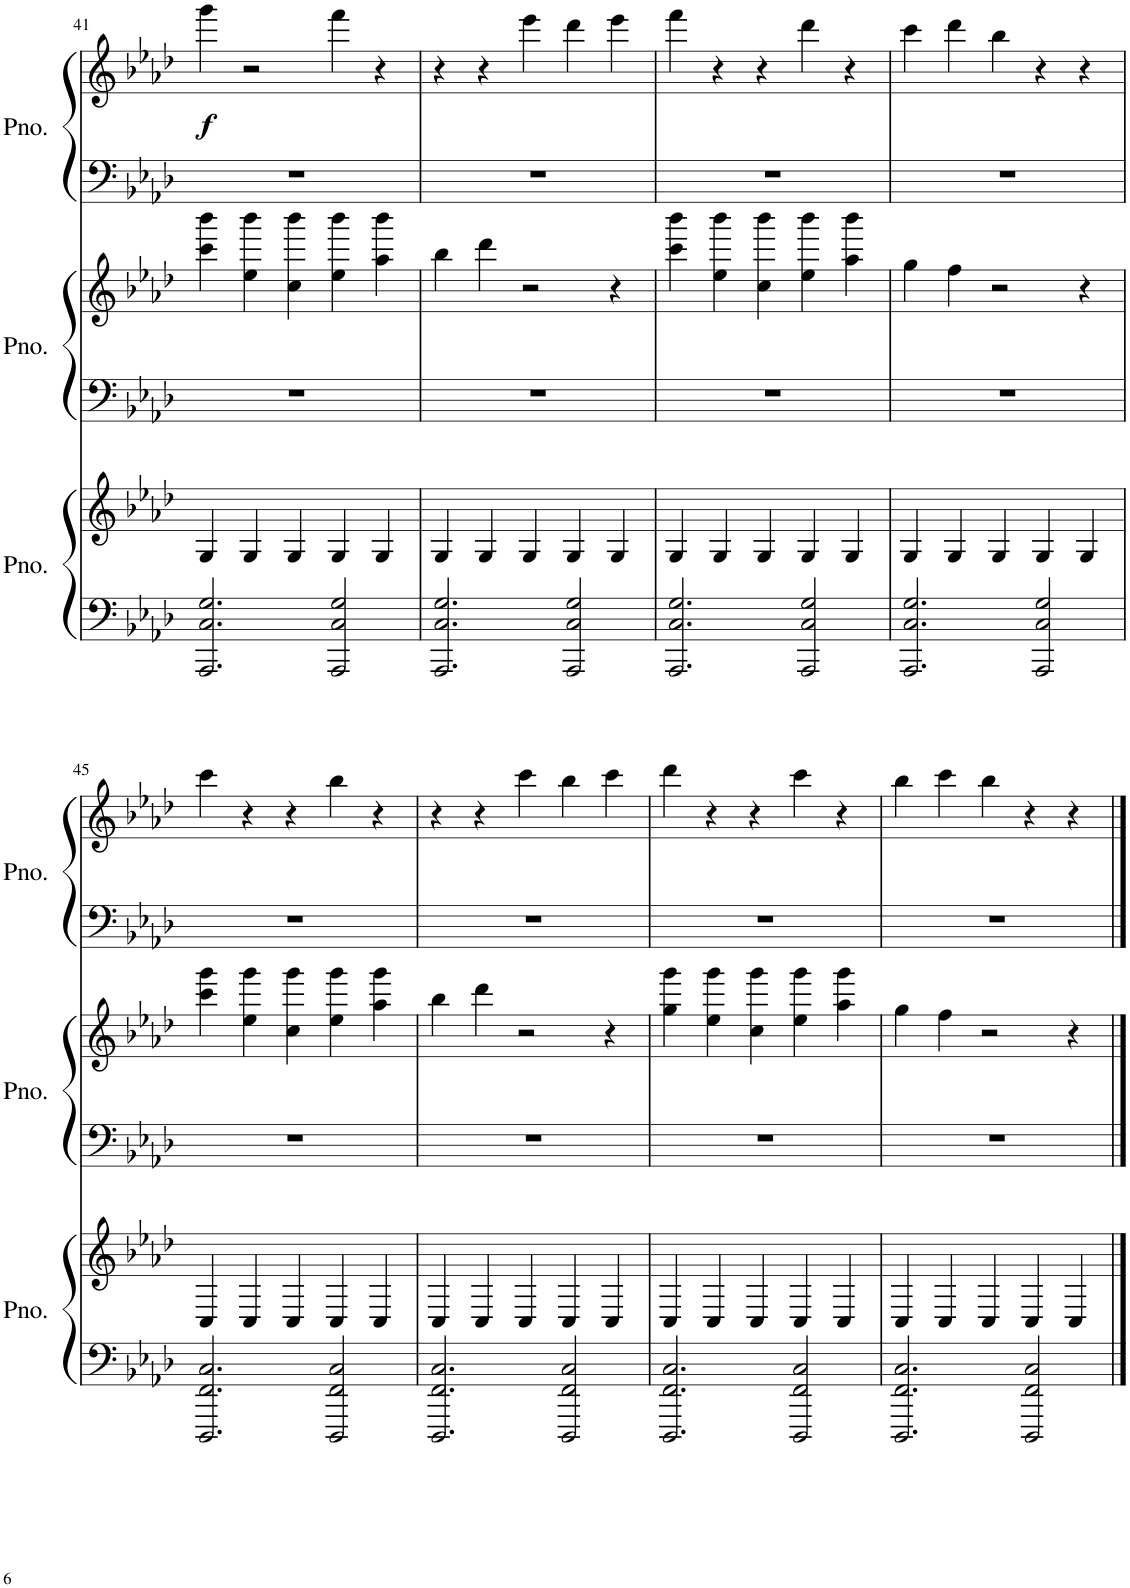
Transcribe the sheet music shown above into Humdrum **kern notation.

**kern	**kern	**kern	**kern	**kern	**kern	**dynam
*part3	*part3	*part2	*part2	*part1	*part1	*part1
*staff6	*staff5	*staff4	*staff3	*staff2	*staff1	*staff1/2
*I"Piano	*	*I"ピアノ	*	*I"ピアノ	*	*
*I'Pno.	*	*	*	*	*	*
!!LO:PB:g=z
*clefF4	*clefG2	*clefF4	*clefG2	*clefF4	*clefG2	*
*k[b-e-a-d-]	*k[b-e-a-d-]	*k[b-e-a-d-]	*k[b-e-a-d-]	*k[b-e-a-d-]	*k[b-e-a-d-]	*
*M5/4	*M5/4	*M5/4	*M5/4	*M5/4	*M5/4	*
=41	=41	=41	=41	=41	=41	=41
!	!	!	!	!	!	!LO:DY:b
2.AAA-/ 2.C/ 2.G/	4G/	4%5r	4ccc\ 4bbb-\	4%5r	4ggg\	f
.	4G/	.	4ee-\ 4bbb-\	.	2r	.
.	4G/	.	4cc\ 4bbb-\	.	.	.
2AAA-/ 2C/ 2G/	4G/	.	4ee-\ 4bbb-\	.	4fff\	.
.	4G/	.	4aa-\ 4bbb-\	.	4r	.
=42	=42	=42	=42	=42	=42	=42
2.AAA-/ 2.C/ 2.G/	4G/	4%5r	4bb-\	4%5r	4r	.
.	4G/	.	4ddd-\	.	4r	.
.	4G/	.	2r	.	4eee-\	.
2AAA-/ 2C/ 2G/	4G/	.	.	.	4ddd-\	.
.	4G/	.	4r	.	4eee-\	.
=43	=43	=43	=43	=43	=43	=43
2.AAA-/ 2.C/ 2.G/	4G/	4%5r	4ccc\ 4bbb-\	4%5r	4fff\	.
.	4G/	.	4ee-\ 4bbb-\	.	4r	.
.	4G/	.	4cc\ 4bbb-\	.	4r	.
2AAA-/ 2C/ 2G/	4G/	.	4ee-\ 4bbb-\	.	4ddd-\	.
.	4G/	.	4aa-\ 4bbb-\	.	4r	.
=44	=44	=44	=44	=44	=44	=44
2.AAA-/ 2.C/ 2.G/	4G/	4%5r	4gg\	4%5r	4ccc\	.
.	4G/	.	4ff\	.	4ddd-\	.
.	4G/	.	2r	.	4bb-\	.
2AAA-/ 2C/ 2G/	4G/	.	.	.	4r	.
.	4G/	.	4r	.	4r	.
!!LO:LB:g=z
=45	=45	=45	=45	=45	=45	=45
2.DDD-/ 2.FF/ 2.C/	4C/	4%5r	4ccc\ 4ggg\	4%5r	4ccc\	.
.	4C/	.	4ee-\ 4ggg\	.	4r	.
.	4C/	.	4cc\ 4ggg\	.	4r	.
2DDD-/ 2FF/ 2C/	4C/	.	4ee-\ 4ggg\	.	4bb-\	.
.	4C/	.	4aa-\ 4ggg\	.	4r	.
=46	=46	=46	=46	=46	=46	=46
2.DDD-/ 2.FF/ 2.C/	4C/	4%5r	4bb-\	4%5r	4r	.
.	4C/	.	4ddd-\	.	4r	.
.	4C/	.	2r	.	4ccc\	.
2DDD-/ 2FF/ 2C/	4C/	.	.	.	4bb-\	.
.	4C/	.	4r	.	4ccc\	.
=47	=47	=47	=47	=47	=47	=47
2.DDD-/ 2.FF/ 2.C/	4C/	4%5r	4gg\ 4ggg\	4%5r	4ddd-\	.
.	4C/	.	4ee-\ 4ggg\	.	4r	.
.	4C/	.	4cc\ 4ggg\	.	4r	.
2DDD-/ 2FF/ 2C/	4C/	.	4ee-\ 4ggg\	.	4ccc\	.
.	4C/	.	4aa-\ 4ggg\	.	4r	.
=48	=48	=48	=48	=48	=48	=48
2.DDD-/ 2.FF/ 2.C/	4C/	4%5r	4gg\	4%5r	4bb-\	.
.	4C/	.	4ff\	.	4ccc\	.
.	4C/	.	2r	.	4bb-\	.
2DDD-/ 2FF/ 2C/	4C/	.	.	.	4r	.
.	4C/	.	4r	.	4r	.
==	==	==	==	==	==	==
*-	*-	*-	*-	*-	*-	*-
